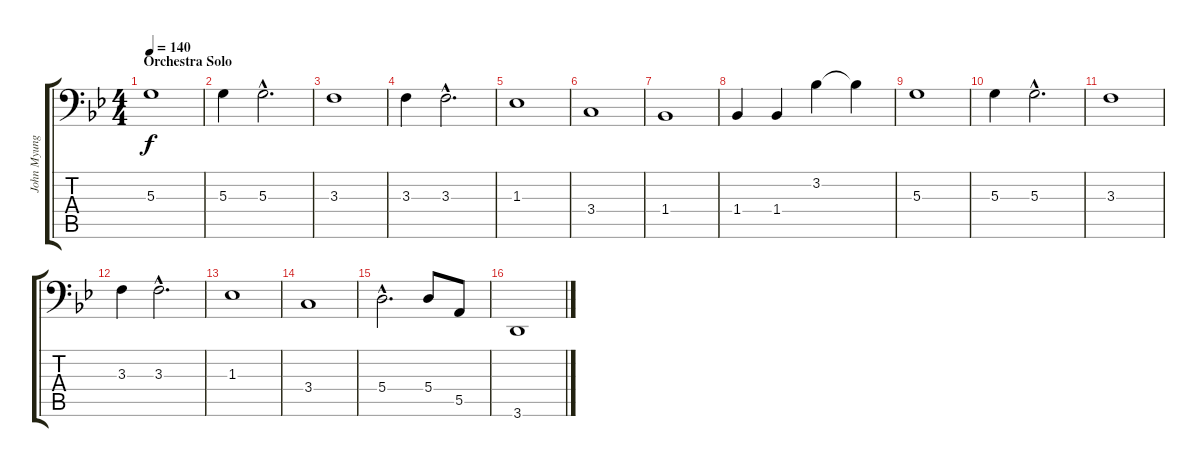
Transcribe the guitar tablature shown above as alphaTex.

\track ("John Myung Bass" "John Myung") {instrument electricbassfinger}
\staff {score tabs}
\tuning (C3 G2 D2 A1 E1 B0) {hide}
\ts (4 4)
\section ("" "Orchestra Solo")
\tempo 140
\clef f4
\ks bb
5.3.1{dy f} |
5.3.4 5.3{hac}.2{d} |
3.3.1 |
3.3.4 3.3{hac}.2{d} |
1.3.1 |
3.4.1 |
1.4.1 |
1.4.4 1.4.4 3.2.4 3.2{t}.4 |
5.3.1 |
5.3.4 5.3{hac}.2{d} |
3.3.1 |
3.3.4 3.3{hac}.2{d} |
1.3.1 |
3.4.1 |
5.4{hac}.2{d} 5.4.8 5.5.8 |
3.6.1
